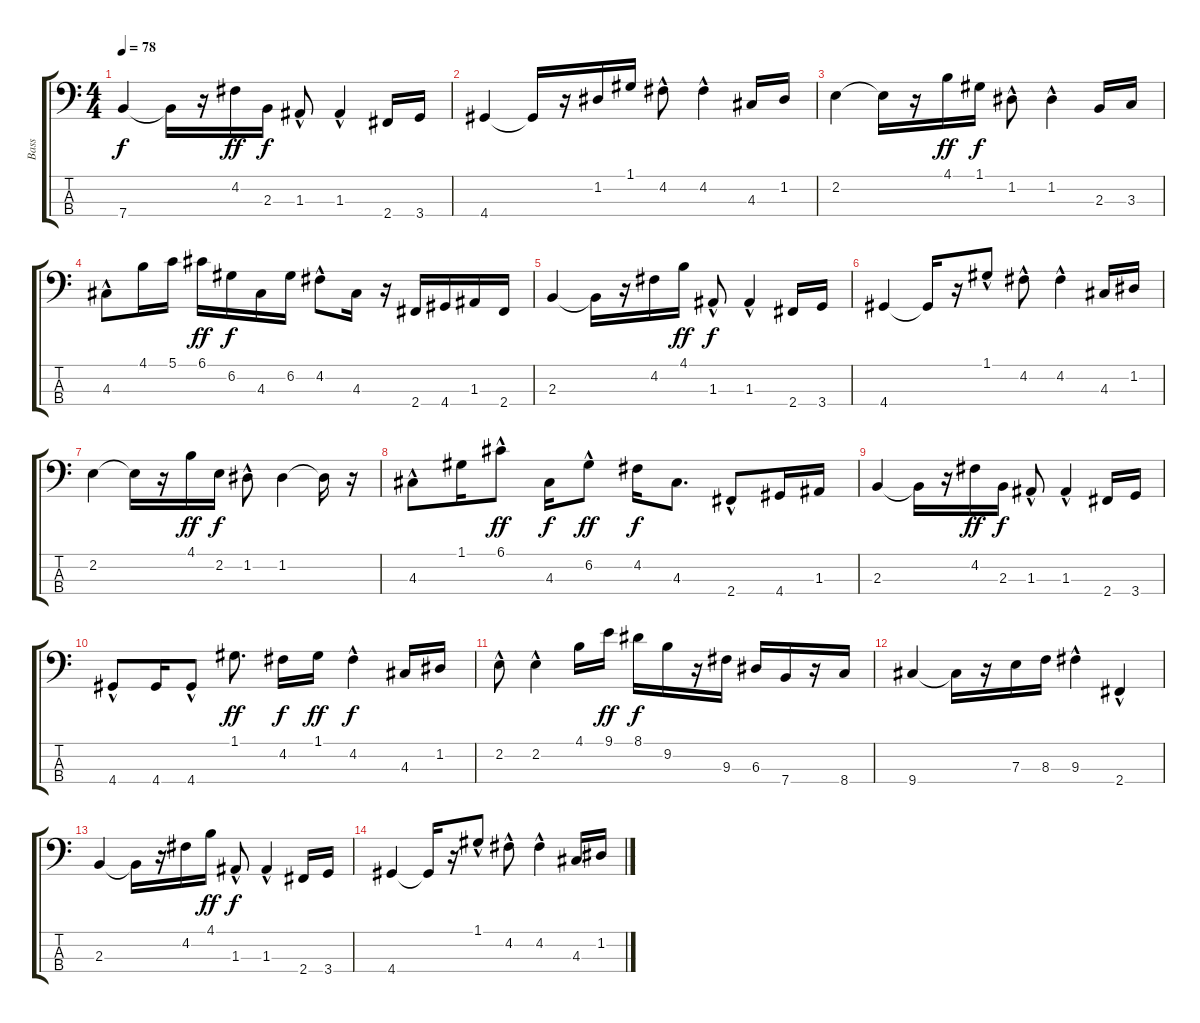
\track ("Bass" "Bass") {instrument fretlessbass}
\staff {score tabs}
\tuning (G2 D2 A1 E1) {hide}
\ts (4 4)
\tempo 78
\clef f4
\ks c
7.4.4{dy f} 7.4{t}.16 r.16 4.2.16{dy ff} 2.3.16{dy f} 1.3{hac}.8 1.3{hac}.4 2.4.16 3.4.16 |
4.4.4 4.4{t}.16 r.16 1.2.16 1.1.16 4.2{hac}.8 4.2{hac}.4 4.3.16 1.2.16 |
2.2.4 2.2{t}.16 r.16 4.1.16{dy ff} 1.1.16{dy f} 1.2{hac}.8 1.2{hac}.4 2.3.16 3.3.16 |
4.3{hac}.8 4.1.16 5.1.16 6.1.16{dy ff} 6.2.16{dy f} 4.3.16 6.2.16 4.2{hac}.8 4.3.16 r.16 2.4.16 4.4.16 1.3.16 2.4.16 |
2.3.4 2.3{t}.16 r.16 4.2.16 4.1.16{dy ff} 1.3{hac}.8{dy f} 1.3{hac}.4 2.4.16 3.4.16 |
4.4.4 4.4{t}.16 r.16 1.1{hac}.8 4.2{hac}.8 4.2{hac}.4 4.3.16 1.2.16 |
2.2.4 2.2{t}.16 r.16 4.1.16{dy ff} 2.2.16{dy f} 1.2{hac}.8 1.2.4 1.2{t}.16 r.16 |
4.3{hac}.8 1.1.16 6.1{hac}.8{dy ff} 4.3.16{dy f} 6.2{hac}.8{dy ff} 4.2.16{dy f} 4.3.8{d} 2.4{hac}.8 4.4.16 1.3.16 |
2.3.4 2.3{t}.16 r.16 4.2.16{dy ff} 2.3.16{dy f} 1.3{hac}.8 1.3{hac}.4 2.4.16 3.4.16 |
4.4{hac}.8 4.4.16 4.4{hac}.8 1.1.8{d dy ff} 4.2.16{dy f} 1.1.16{dy ff} 4.2{hac}.4{dy f} 4.3.16 1.2.16 |
2.2{hac}.8 2.2{hac}.4 4.1.16 9.1.16{dy ff} 8.1.16{dy f} 9.2.16 r.16 9.3.16 6.3.16 7.4.16 r.16 8.4.16 |
9.4.4 9.4{t}.16 r.16 7.3.16 8.3.16 9.3{hac}.4 2.4{hac}.4 |
2.3.4 2.3{t}.16 r.16 4.2.16 4.1.16{dy ff} 1.3{hac}.8{dy f} 1.3{hac}.4 2.4.16 3.4.16 |
4.4.4 4.4{t}.16 r.16 1.1{hac}.8 4.2{hac}.8 4.2{hac}.4 4.3.16 1.2.16
